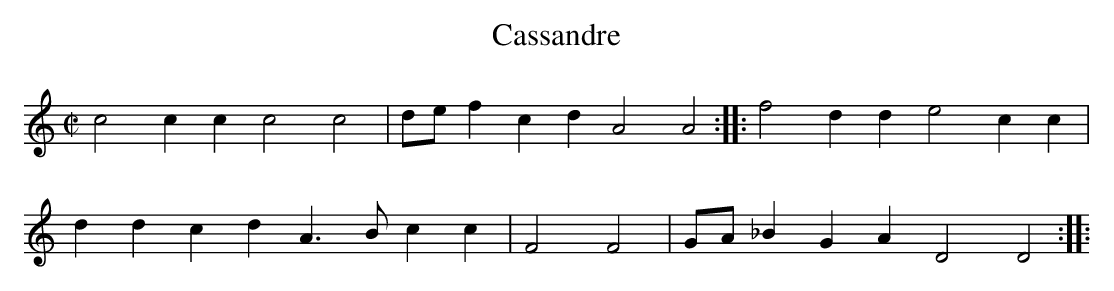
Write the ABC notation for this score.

X:1
T:Cassandre
M:C|
L:1/8
K:C
c4 c2 c2 c4 c4 | de f2 c2 d2 A4 A4 :: f4 d2 d2 e4 c2 c2 |
d2 d2 c2 d2 A3B c2 c2 | F4 F4 | GA _B2 G2 A2 D4 D4 ::
